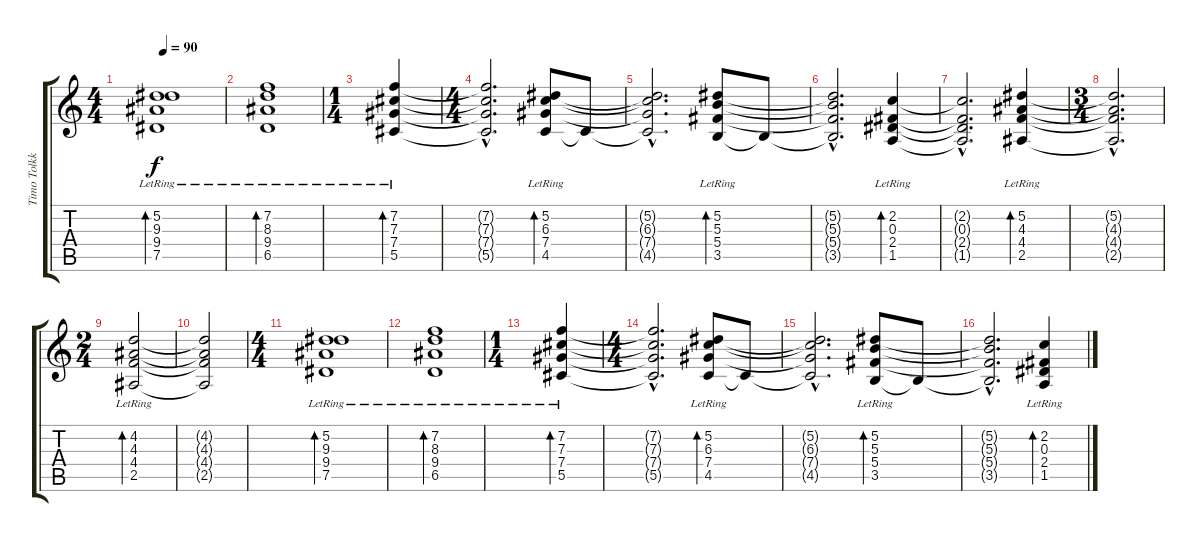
\track ("Timo Tolkki 12Strings Gtr." "Timo Tolkk") {instrument acousticguitarsteel}
\staff {score tabs}
\tuning (Eb4 Bb3 Gb3 Db3 Ab2 Eb2) {hide}
\ts (4 4)
\tempo 90
\clef g2
\ks c
(5.2{lr} 9.3{lr} 9.4{lr} 7.5{lr}).1{bd 240 dy f volume 10} |
(7.2{lr} 8.3{lr} 9.4{lr} 6.5{lr}).1{bd 240} |
\ts (1 4)
(7.2{lr} 7.3{lr} 7.4{lr} 5.5{lr}).4{bd 240} |
\ts (4 4)
(7.2{hac t} 7.3{hac t} 7.4{hac t} 5.5{hac t}).2{d} (5.2{lr} 6.3{lr} 7.4{lr} 4.5{lr}).8{bd 240} 4.5{t}.8 |
(5.2{hac t} 6.3{hac t} 7.4{hac t} 4.5{hac t}).2{d} (5.2{lr} 5.3{lr} 5.4{lr} 3.5{lr}).8{bd 240} 3.5{t}.8 |
(5.2{hac t} 5.3{hac t} 5.4{hac t} 3.5{hac t}).2{d} (2.2{lr} 0.3{lr} 2.4{lr} 1.5{lr}).4{bd 240} |
(2.2{hac t} 0.3{hac t} 2.4{hac t} 1.5{hac t}).2{d} (5.2{lr} 4.3{lr} 4.4{lr} 2.5{lr}).4{bd 240} |
\ts (3 4)
(5.2{hac t} 4.3{hac t} 4.4{hac t} 2.5{hac t}).2{d} |
\ts (2 4)
(4.2{lr} 4.3{lr} 4.4{lr} 2.5{lr}).2{bd 240} |
(4.2{t} 4.3{t} 4.4{t} 2.5{t}).2 |
\ts (4 4)
(5.2{lr} 9.3{lr} 9.4{lr} 7.5{lr}).1{bd 240 volume 10} |
(7.2{lr} 8.3{lr} 9.4{lr} 6.5{lr}).1{bd 240} |
\ts (1 4)
(7.2{lr} 7.3{lr} 7.4{lr} 5.5{lr}).4{bd 240} |
\ts (4 4)
(7.2{hac t} 7.3{hac t} 7.4{hac t} 5.5{hac t}).2{d} (5.2{lr} 6.3{lr} 7.4{lr} 4.5{lr}).8{bd 240} 4.5{t}.8 |
(5.2{hac t} 6.3{hac t} 7.4{hac t} 4.5{hac t}).2{d} (5.2{lr} 5.3{lr} 5.4{lr} 3.5{lr}).8{bd 240} 3.5{t}.8 |
(5.2{hac t} 5.3{hac t} 5.4{hac t} 3.5{hac t}).2{d} (2.2{lr} 0.3{lr} 2.4{lr} 1.5{lr}).4{bd 240}
